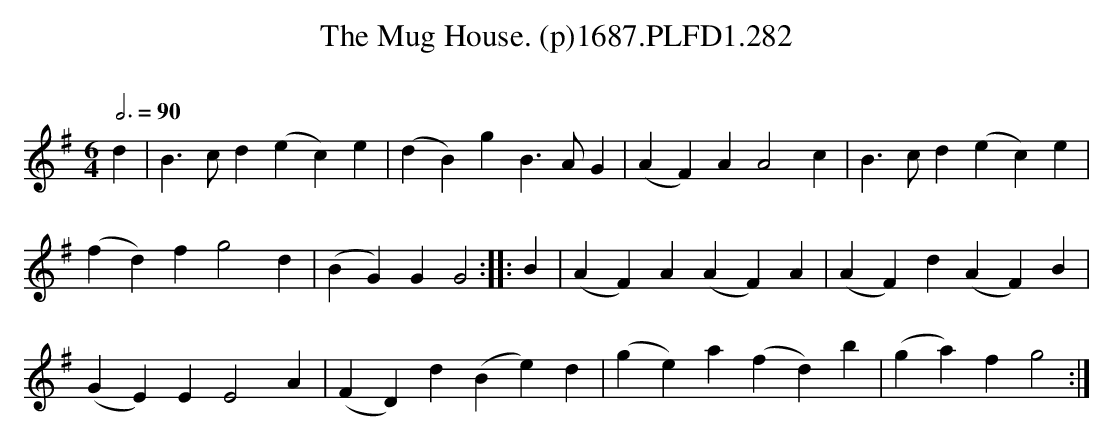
X:1
T:Mug House. (p)1687.PLFD1.282, The
M:6/4
L:1/4
Q:3/4=90
O:
K:G
d|B>cd(ec)e|(dB)gB>AG|(AF)AA2c|B>cd(ec)e|
(fd)fg2d|(BG)GG2:||:B|(AF)A(AF)A|(AF)d(AF)B|
(GE)EE2A|(FD)d(Be)d|(ge)a(fd)b|(ga)fg2:|
